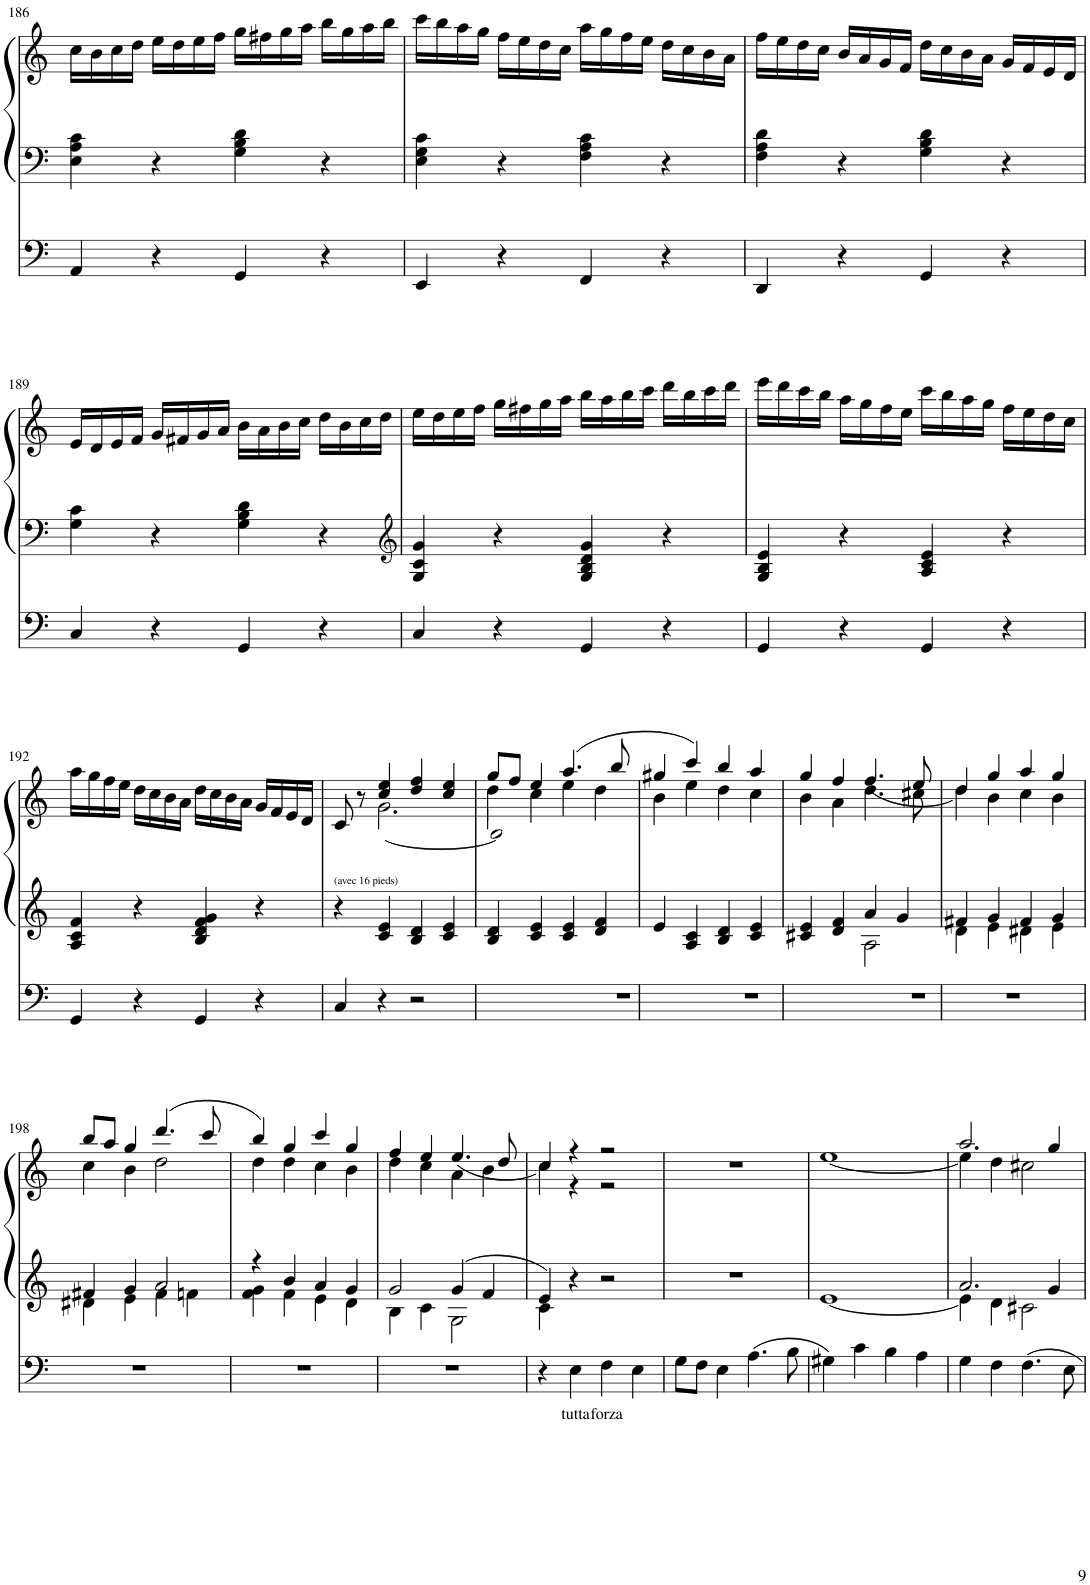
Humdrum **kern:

**kern	**text	**kern	**kern
*part2	*part2	*part1	*part1
*staff3	*staff3	*staff2	*staff1
*I"Pédales	*	*I"Claviers	*
!!LO:PB:g=z
*clefF4	*	*clefF4	*clefG2
*k[]	*	*k[]	*k[]
*M4/4	*	*M12/8	*M4/4
=186	=186	=186	=186
4AA/	.	4E\ 4A\ 4c\	16cc\LL
.	.	.	16b\
.	.	.	16cc\
.	.	.	16dd\JJ
4r	.	4r	16ee\LL
.	.	.	16dd\
.	.	.	16ee\
.	.	.	16ff\JJ
4GG/	.	4G\ 4B\ 4d\	16gg\LL
.	.	.	16ff#X\
.	.	.	16gg\
.	.	.	16aa\JJ
4r	.	4r	16bb\LL
.	.	.	16gg\
.	.	.	16aa\
.	.	.	16bb\JJ
=187	=187	=187	=187
4EE/	.	4E\ 4G\ 4c\	16ccc\LL
.	.	.	16bb\
.	.	.	16aa\
.	.	.	16gg\JJ
4r	.	4r	16ff\LL
.	.	.	16ee\
.	.	.	16dd\
.	.	.	16cc\JJ
4FF/	.	4F\ 4A\ 4c\	16aa\LL
.	.	.	16gg\
.	.	.	16ff\
.	.	.	16ee\JJ
4r	.	4r	16dd\LL
.	.	.	16cc\
.	.	.	16b\
.	.	.	16a\JJ
=188	=188	=188	=188
4DD/	.	4F\ 4A\ 4d\	16ff\LL
.	.	.	16ee\
.	.	.	16dd\
.	.	.	16cc\JJ
4r	.	4r	16b/LL
.	.	.	16a/
.	.	.	16g/
.	.	.	16f/JJ
4GG/	.	4G\ 4B\ 4d\	16dd\LL
.	.	.	16cc\
.	.	.	16b\
.	.	.	16a\JJ
4r	.	4r	16g/LL
.	.	.	16f/
.	.	.	16e/
.	.	.	16d/JJ
!!LO:LB:g=z
=189	=189	=189	=189
4C/	.	4G\ 4c\	16e/LL
.	.	.	16d/
.	.	.	16e/
.	.	.	16f/JJ
4r	.	4r	16g/LL
.	.	.	16f#X/
.	.	.	16g/
.	.	.	16a/JJ
4GG/	.	4G\ 4B\ 4d\	16b\LL
.	.	.	16a\
.	.	.	16b\
.	.	.	16cc\JJ
4r	.	4r	16dd\LL
.	.	.	16b\
.	.	.	16cc\
.	.	.	16dd\JJ
=190	=190	=190	=190
*	*	*clefG2	*
4C/	.	4G/ 4c/ 4g/	16ee\LL
.	.	.	16dd\
.	.	.	16ee\
.	.	.	16ff\JJ
4r	.	4r	16gg\LL
.	.	.	16ff#X\
.	.	.	16gg\
.	.	.	16aa\JJ
4GG/	.	4G/ 4B/ 4d/ 4g/	16bb\LL
.	.	.	16aa\
.	.	.	16bb\
.	.	.	16ccc\JJ
4r	.	4r	16ddd\LL
.	.	.	16bb\
.	.	.	16ccc\
.	.	.	16ddd\JJ
=191	=191	=191	=191
4GG/	.	4G/ 4B/ 4e/	16eee\LL
.	.	.	16ddd\
.	.	.	16ccc\
.	.	.	16bb\JJ
4r	.	4r	16aa\LL
.	.	.	16gg\
.	.	.	16ff\
.	.	.	16ee\JJ
4GG/	.	4A/ 4c/ 4e/	16ccc\LL
.	.	.	16bb\
.	.	.	16aa\
.	.	.	16gg\JJ
4r	.	4r	16ff\LL
.	.	.	16ee\
.	.	.	16dd\
.	.	.	16cc\JJ
!!LO:LB:g=z
=192	=192	=192	=192
4GG/	.	4A/ 4c/ 4f/	16aa\LL
.	.	.	16gg\
.	.	.	16ff\
.	.	.	16ee\JJ
4r	.	4r	16dd\LL
.	.	.	16cc\
.	.	.	16b\
.	.	.	16a\JJ
4GG/	.	4B/ 4d/ 4f/ 4g/	16dd\LL
.	.	.	16cc\
.	.	.	16b\
.	.	.	16a\JJ
4r	.	4r	16g/LL
.	.	.	16f/
.	.	.	16e/
.	.	.	16d/JJ
=193	=193	=193	=193
*	*	*	*^
!	!	!LO:TX:a:t=(avec 16 pieds)	!	!
4C/	.	4r	8c/	4ryy
.	.	.	8r	.
4r	.	4c/ 4e/	4cc/ 4ee/	[2.g\
2r	.	4B/ 4d/	4dd/ 4ff/	.
.	.	4c/ 4e/	4cc/ 4ee/	.
=194	=194	=194	=194	=194
*	*	*	*	*^
1r	.	4B/ 4d/	8gg/L	2g\]	4dd\
.	.	.	8ff/J	.	.
.	.	4c/ 4e/	4ee/	.	4cc\
.	.	4c/ 4e/	(4.aa/	2ryy	4ee\
.	.	4d/ 4f/	.	.	4dd\
.	.	.	8bb/	.	.
*	*	*	*	*v	*v
=195	=195	=195	=195	=195
1r	.	4e/	4gg#X/	4b\
.	.	4A/ 4c/	4ccc/)	4ee\
.	.	4B/ 4d/	4bb/	4dd\
.	.	4c/ 4e/	4aa/	4cc\
=196	=196	=196	=196	=196
*	*	*^	*	*
1r	.	4c#X/ 4e/	2ryy	4gg/	4b\
.	.	4d/ 4f/	.	4ff/	4a\
.	.	4a/	2A\	(4.ff/	4.dd\
.	.	4g/	.	.	.
.	.	.	.	8ee/	8cc#X\
=197	=197	=197	=197	=197	=197
1r	.	4f#X/	4d\	4dd/	4dd\)
.	.	4g/	4e\	4gg/	4b\
.	.	4f#/	4d#X\	4aa/	4cc\
.	.	4g/	4e\	4gg/	4b\
!!LO:LB:g=z	!!
=198	=198	=198	=198	=198	=198
1r	.	4f#X/	4d#X\	8bb/L	4cc\
.	.	.	.	8aa/J	.
.	.	4g/	4e\	4gg/	4b\
.	.	2a/	4f#\	(4.ddd/	2dd\
.	.	.	4fn\	.	.
.	.	.	.	8ccc/	.
=199	=199	=199	=199	=199	=199
1r	.	4r	4f\ 4g\	4bb/)	4dd\
.	.	4b/	4f\	4gg/	4dd\
.	.	4a/	4e\	4ccc/	4cc\
.	.	4g/	4d\	4gg/	4b\
=200	=200	=200	=200	=200	=200
1r	.	2g/	4B\	4ff/	4dd\
.	.	.	4c\	4ee/	4cc\
.	.	4g/	2G\	(4.ee/	4a\
.	.	4f/	.	.	4b\
.	.	.	.	8dd/	.
=201	=201	=201	=201	=201	=201
4r	.	4e/	4c\	4cc/	4cc\)
!	!LO:LY:b	!	!	!	!
4E\	tutta	4r	2.ryy	4r	4r
!	!LO:LY:b	!	!	!	!
4F\	forza	2r	.	2r	2r
4E\	.	.	.	.	.
*	*	*v	*v	*	*
*	*	*	*v	*v
=202	=202	=202	=202
8G\L	.	1r	1r
8F\J	.	.	.
4E\	.	.	.
(4.A\	.	.	.
8B\	.	.	.
=203	=203	=203	=203
4G#X\)	.	[1e	[1ee
4c\	.	.	.
4B\	.	.	.
4A\	.	.	.
=204	=204	=204	=204
*	*	*^	*^
4G\	.	4e\]	2.a/	4ee\]	2.aa/
4F\	.	4d\	.	4dd\	.
4.F\	.	2c#X\	.	2cc#X\	.
.	.	.	4g/	.	4gg/
8E\	.	.	.	.	.
*	*	*v	*v	*	*
*	*	*	*v	*v
=	=	=	=
*-	*-	*-	*-
